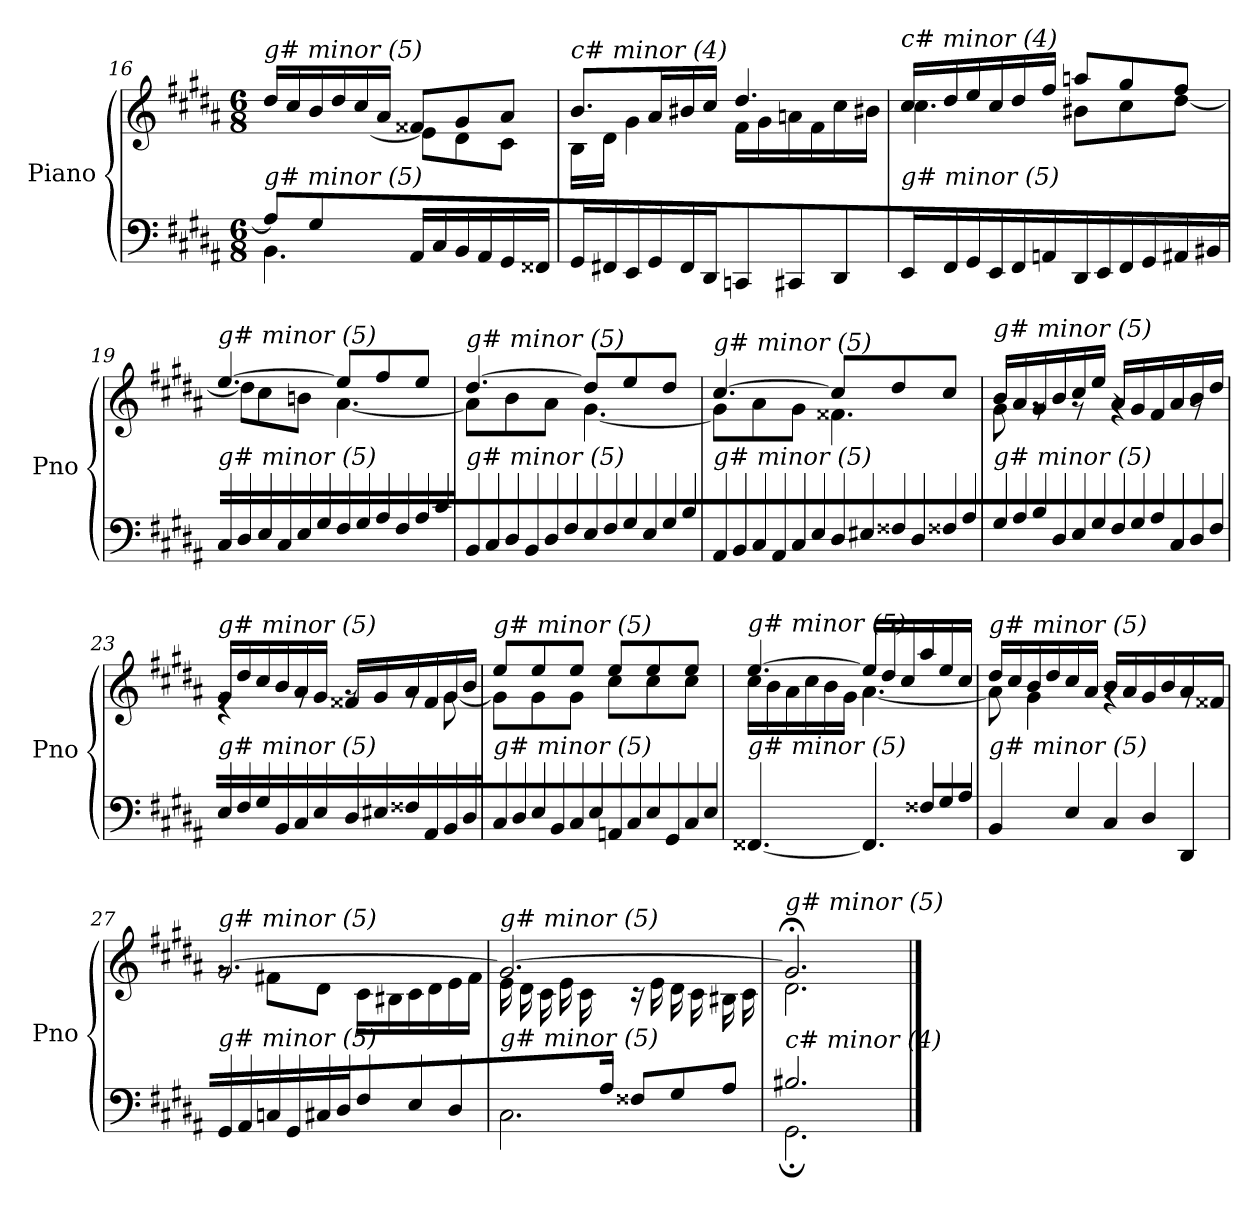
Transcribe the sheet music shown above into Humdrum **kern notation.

**kern	**kern
*part1	*part1
*staff2	*staff1
*I"Piano	*
*I'Pno	*
*clefF4	*clefG2
*k[f#c#g#d#a#]	*k[f#c#g#d#a#]
*M6/8	*M6/8
=16	=16
*^	*^
!	!	!LO:TX:i:t=g# minor (5)	!
!LO:TX:i:t=g# minor (5)	!	!	!
8A#/L]	4.BB\	16dd#/LL	4ryy
.	.	16cc#/	.
8G#/	.	16b/	.
.	.	16dd#/	.
2ryy	.	16cc#/	[8e\J
.	.	16a#/JJ	.
.	16AA#/LL	8f##X/L	8e\L]
.	16C#/	.	.
.	16BB/	8g#/	8d#\
.	16AA#/	.	.
.	16GG#/	8a#/J	8c#\J
.	16FF##X/JJ	.	.
!!LO:LB:g=z	!!
=17	=17	=17	=17
!	!	!LO:TX:i:t=c# minor (4)	!
!LO:TX:i:t=g# minor (5)	!	!	!
*v	*v	*	*
16GG#/LL	8.b/L	16B\LL
16FF#X/	.	16d#\JJ
16EE/	.	4g#\
16GG#/	16a#/L	.
16FF#/	16b#X/	.
16DD#/JJ	16cc#/JJ	.
8CCni/L	4.dd#/	16f#\LL
.	.	16g#\
8CC#/	.	16an\
.	.	16f#\
8DD#/J	.	16cc#\
.	.	16b#X\JJ
=18	=18	=18
!	!LO:TX:i:t=c# minor (4)	!
!LO:TX:i:t=g# minor (5)	!	!
16EE/LL	16cc#/LL	4.cc#\
16FF#/	16dd#/	.
16GG#/	16ee/	.
16EE/	16cc#/	.
16FF#/	16dd#/	.
16AAn/JJ	16ff#/JJ	.
16DD#/LL	8aan/L	8b#X\L
16EE/	.	.
16FF#/	8gg#/	8cc#\
16GG#/	.	.
16AA#X/	8ff#/J	[8dd#\J
16BB#Xj/JJ	.	.
=19	=19	=19
!	!LO:TX:i:t=g# minor (5)	!
!LO:TX:i:t=g# minor (5)	!	!
16C#\LL	[4.ee/	8dd#\L]
16D#\	.	.
16E\	.	8cc#\
16C#\	.	.
16E\	.	8bn\J
16G#\JJ	.	.
16F#\LL	8ee/L]	[4.a#\
16G#\	.	.
16A#\	8ff#/	.
16F#\	.	.
16A#\	8ee/J	.
16c#\JJ	.	.
!!LO:LB:g=z	!!
=20	=20	=20
!	!LO:TX:i:t=g# minor (5)	!
!LO:TX:i:t=g# minor (5)	!	!
16BB\LL	[4.dd#/	8a#\L]
16C#\	.	.
16D#\	.	8b\
16BB\	.	.
16D#\	.	8a#\J
16F#\JJ	.	.
16E\LL	8dd#/L]	[4.g#\
16F#\	.	.
16G#\	8ee/	.
16E\	.	.
16G#\	8dd#/J	.
16B\JJ	.	.
=21	=21	=21
!	!LO:TX:i:t=g# minor (5)	!
!LO:TX:i:t=g# minor (5)	!	!
16AA#/LL	[4.cc#/	8g#\L]
16BB/	.	.
16C#/	.	8a#\
16AA#/	.	.
16C#/	.	8g#\J
16E/JJ	.	.
16D#\LL	8cc#/L]	4.f##X\
16E#Xj\	.	.
16F##X\	8dd#/	.
16D#\	.	.
16F##X\	8cc#/J	.
16A#\JJ	.	.
=22	=22	=22
!	!LO:TX:i:t=g# minor (5)	!
!LO:TX:i:t=g# minor (5)	!	!
16G#\LL	16b/LL	8g#\
16A#\	16a#/	.
16B\	16g#/	8rg
16D#\	16b/	.
16E\	16cc#/	8rg
16G#\JJ	16ee/JJ	.
16F#\LL	16a#/LL	4rg
16G#\	16g#/	.
16A#\	16f#/	.
16C#\	16a#/	.
16D#\	16b/	8rg
16F#\JJ	16dd#/JJ	.
!!LO:LB:g=z	!!
=23	=23	=23
!	!LO:TX:i:t=g# minor (5)	!
!LO:TX:i:t=g# minor (5)	!	!
16E\LL	16g#/LL	4re
16F#\	16dd#/	.
16G#\	16cc#/	.
16BB\	16b/	.
16C#\	16a#/	8rg
16E\JJ	16g#/JJ	.
16D#/LL	16f##X/LL	8rg
16E#Xj/	16g#/	.
16F##X/	16a#/	8rg
16AA#/	16f##/	.
16BB/	16g#/	[8g#\
16D#/JJ	16b/JJ	.
=24	=24	=24
!	!LO:TX:i:t=g# minor (5)	!
!LO:TX:i:t=g# minor (5)	!	!
16C#/LL	8ee/L	8g#\L]
16D#/	.	.
16E/	8ee/	8g#\
16BB/	.	.
16C#/	8ee/J	8g#\J
16E/JJ	.	.
16AAn/LL	8ee/L	8cc#\L
16C#/	.	.
16E/	8ee/	8cc#\
16GG#/	.	.
16C#/	8ee/J	8cc#\J
16E/JJ	.	.
=25	=25	=25
!	!LO:TX:i:t=g# minor (5)	!
!LO:TX:i:t=g# minor (5)	!	!
[4.FF##X/	[4.ee/	16cc#\LL
.	.	16b\
.	.	16a#\
.	.	16cc#\
.	.	16b\
.	.	16g#\JJ
8.FF##\L]	16ee/LL]	[4.a#\
.	16dd#/	.
.	16cc#/	.
16F##X\L	16aa#/	.
16G#\	16ee/	.
16A#\JJ	16cc#/JJ	.
!!LO:LB:g=z	!!
=26	=26	=26
!	!LO:TX:i:t=g# minor (5)	!
!LO:TX:i:t=g# minor (5)	!	!
4BB/	16dd#/LL	8a#\]
.	16cc#/	.
.	16b/	4g#\
.	16dd#/	.
8E\	16cc#/	.
.	16a#/JJ	.
8C#/L	16b/LL	4rg
.	16a#/	.
8D#/	16g#/	.
.	16b/	.
8DD#/J	16a#/	8rg
.	16f##X/JJ	.
=27	=27	=27
!	!LO:TX:i:t=g# minor (5)	!
!LO:TX:i:t=g# minor (5)	!	!
16GG#/LL	[2.g#/	8rg
16AA#/	.	.
16Cni/	.	8f#X\L
16GG#/	.	.
16C#i/	.	8d#\J
16D#/JJ	.	.
8F#\L	.	16c#\LL
.	.	16B#Xj\
8E\	.	16c#\
.	.	16d#\
8D#\J	.	16e\
.	.	16f#\JJ
=28	=28	=28
*^	*	*^
*	*^	*	*	*
!	!	!	!LO:TX:i:t=g# minor (5)	!	!
!LO:TX:i:t=g# minor (5)	!	!	!	!	!
4ryy	2.C#\	4.ryy	2.g#/_	16e\LL	4.ryy
.	.	.	.	16d#\	.
.	.	.	.	16c#\	.
.	.	.	.	16e\	.
16ryy	.	.	.	16c#\	.
16A#/JJ	.	.	.	16ryy	.
4.ryy	.	8F##X/L	.	16r	4.ryy
.	.	.	.	16e\LL	.
.	.	8G#/	.	16d#\	.
.	.	.	.	16c#\	.
.	.	8A#/J	.	16B#Xj\	.
.	.	.	.	16c#\JJ	.
*	*v	*v	*	*	*
*	*	*	*v	*v
=29	=29	=29	=29
!	!	!LO:TX:i:t=g# minor (5)	!
!LO:TX:i:t=c# minor (4)	!	!	!
2.B#X/	2.GG#;\	2.g#;</]	2.d#\
*v	*v	*	*
*	*v	*v
==	==
*-	*-
